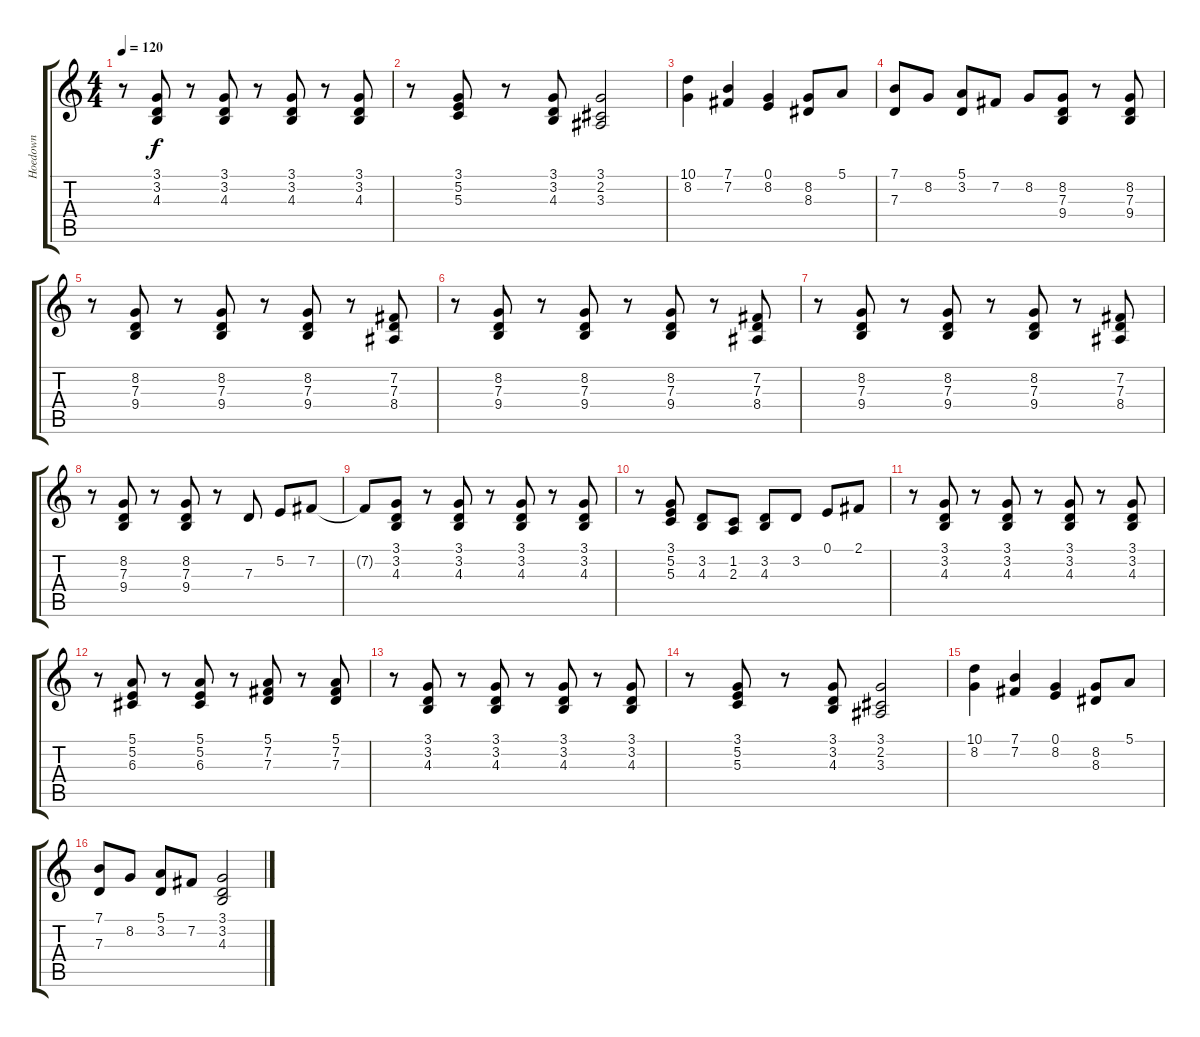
\track ("Hoedown" "Hoedown") {instrument acousticgrandpiano}
\staff {score tabs}
\tuning (E4 B3 G3 D3 A2 E2) {hide}
\ts (4 4)
\tempo 120
\clef g2
\ks c
r.8{dy f} (3.1 3.2 4.3).8 r.8 (3.1 3.2 4.3).8 r.8 (3.1 3.2 4.3).8 r.8 (3.1 3.2 4.3).8 |
r.8 (3.1 5.2 5.3).8 r.8 (3.1 3.2 4.3).8 (3.1 2.2 3.3).2 |
(10.1 8.2).4 (7.1 7.2).4 (0.1 8.2).4 (8.2 8.3).8 5.1.8 |
(7.1 7.3).8 8.2.8 (5.1 3.2).8 7.2.8 8.2.8 (8.2 7.3 9.4).8 r.8 (8.2 7.3 9.4).8 |
r.8 (8.2 7.3 9.4).8 r.8 (8.2 7.3 9.4).8 r.8 (8.2 7.3 9.4).8 r.8 (7.2 7.3 8.4).8 |
r.8 (8.2 7.3 9.4).8 r.8 (8.2 7.3 9.4).8 r.8 (8.2 7.3 9.4).8 r.8 (7.2 7.3 8.4).8 |
r.8 (8.2 7.3 9.4).8 r.8 (8.2 7.3 9.4).8 r.8 (8.2 7.3 9.4).8 r.8 (7.2 7.3 8.4).8 |
r.8 (8.2 7.3 9.4).8 r.8 (8.2 7.3 9.4).8 r.8 7.3.8 5.2.8 7.2.8 |
7.2{t}.8 (3.1 3.2 4.3).8 r.8 (3.1 3.2 4.3).8 r.8 (3.1 3.2 4.3).8 r.8 (3.1 3.2 4.3).8 |
r.8 (3.1 5.2 5.3).8 (3.2 4.3).8 (1.2 2.3).8 (3.2 4.3).8 3.2.8 0.1.8 2.1.8 |
r.8 (3.1 3.2 4.3).8 r.8 (3.1 3.2 4.3).8 r.8 (3.1 3.2 4.3).8 r.8 (3.1 3.2 4.3).8 |
r.8 (5.1 5.2 6.3).8 r.8 (5.1 5.2 6.3).8 r.8 (5.1 7.2 7.3).8 r.8 (5.1 7.2 7.3).8 |
r.8 (3.1 3.2 4.3).8 r.8 (3.1 3.2 4.3).8 r.8 (3.1 3.2 4.3).8 r.8 (3.1 3.2 4.3).8 |
r.8 (3.1 5.2 5.3).8 r.8 (3.1 3.2 4.3).8 (3.1 2.2 3.3).2 |
(10.1 8.2).4 (7.1 7.2).4 (0.1 8.2).4 (8.2 8.3).8 5.1.8 |
(7.1 7.3).8 8.2.8 (5.1 3.2).8 7.2.8 (3.1 3.2 4.3).2
